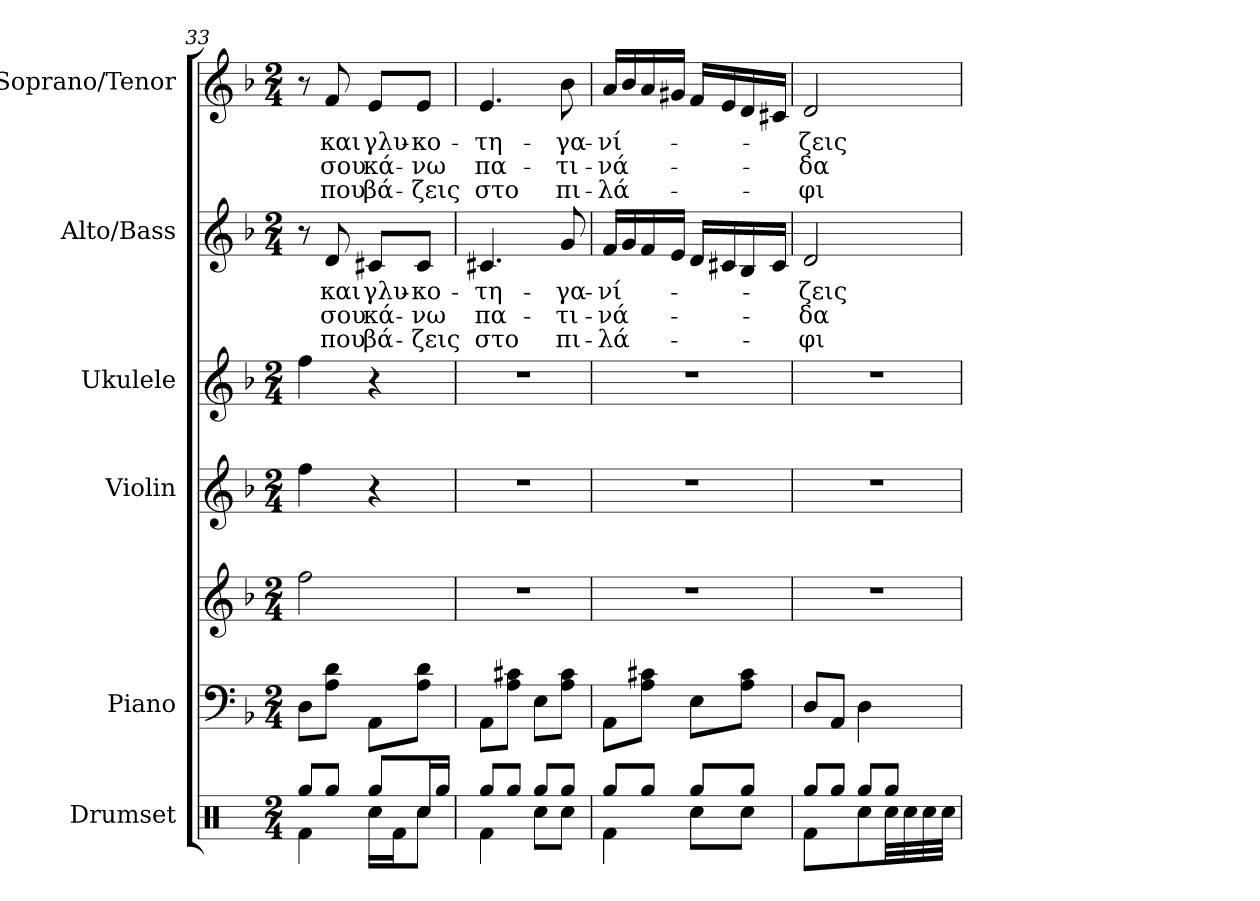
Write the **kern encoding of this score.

**kern	**kern	**kern	**kern	**kern	**kern	**text	**text	**text	**kern	**text	**text	**text
*part6	*part5	*part5	*part4	*part3	*part2	*part2	*part2	*part2	*part1	*part1	*part1	*part1
*staff7	*staff6	*staff5	*staff4	*staff3	*staff2	*staff2	*staff2	*staff2	*staff1	*staff1	*staff1	*staff1
*I"Drumset	*I"Piano	*	*I"Violin	*I"Ukulele	*I"Alto/Bass	*	*	*	*I"Soprano/Tenor	*	*	*
*I'D. Set	*I'Pno	*	*I'Vln.	*I'Uk.	*I'A/B	*	*	*	*I'S/T	*	*	*
*clefX	*clefF4	*clefG2	*clefG2	*clefG2	*clefG2	*	*	*	*clefG2	*	*	*
*k[]	*k[b-]	*k[b-]	*k[b-]	*k[b-]	*k[b-]	*	*	*	*k[b-]	*	*	*
*M2/4	*M2/4	*M2/4	*M2/4	*M2/4	*M2/4	*	*	*	*M2/4	*	*	*
=33	=33	=33	=33	=33	=33	=33	=33	=33	=33	=33	=33	=33
*^	*	*	*	*	*	*	*	*	*	*	*	*
8Rgg/L	4Rf\	8D\L	2ff\	4ff\	4ff\	8r	.	.	.	8r	.	.	.
!	!	!	!	!	!	!	!LO:LY:b	!LO:LY:b	!LO:LY:b	!	!LO:LY:b	!LO:LY:b	!LO:LY:b
8Rgg/J	.	8A\ 8d\J	.	.	.	8d/	και	σου	που	8f/	και	σου	που
!	!	!	!	!	!	!	!LO:LY:b	!LO:LY:b	!LO:LY:b	!	!LO:LY:b	!LO:LY:b	!LO:LY:b
8Rgg/L	16Rcc\LL	8AA\L	.	4r	4r	8c#X/L	γλυ-	κά-	βά-	8e/L	γλυ-	κά-	βά-
.	16Rf\J	.	.	.	.	.	.	.	.	.	.	.	.
!	!	!	!	!	!	!	!LO:LY:b	!LO:LY:b	!LO:LY:b	!	!LO:LY:b	!LO:LY:b	!LO:LY:b
16Rcc/L	8Rcc\J	8A\ 8d\J	.	.	.	8c#/J	-κο-	-νω	-ζεις	8e/J	-κο-	-νω	-ζεις
16Rgg/JJ	.	.	.	.	.	.	.	.	.	.	.	.	.
=34	=34	=34	=34	=34	=34	=34	=34	=34	=34	=34	=34	=34	=34
!	!	!	!	!	!	!	!LO:LY:b	!LO:LY:b	!LO:LY:b	!	!LO:LY:b	!LO:LY:b	!LO:LY:b
8Rgg/L	4Rf\	8AA\L	2r	2r	2r	4.c#X/	-τη-	πα-	στο	4.e/	-τη-	πα-	στο
8Rgg/J	.	8A\ 8c#X\J	.	.	.	.	.	.	.	.	.	.	.
8Rgg/L	8Rcc\L	8E\L	.	.	.	.	.	.	.	.	.	.	.
!	!	!	!	!	!	!	!LO:LY:b	!LO:LY:b	!LO:LY:b	!	!LO:LY:b	!LO:LY:b	!LO:LY:b
8Rgg/J	8Rcc\J	8A\ 8c#\J	.	.	.	8g/	-γα-	-τι-	πι-	8b-\	-γα-	-τι-	πι-
=35	=35	=35	=35	=35	=35	=35	=35	=35	=35	=35	=35	=35	=35
!	!	!	!	!	!	!	!LO:LY:b	!LO:LY:b	!LO:LY:b	!	!LO:LY:b	!LO:LY:b	!LO:LY:b
8Rgg/L	4Rf\	8AA\L	2r	2r	2r	16f/LL	-νί-	-νά-	-λά-	16a/LL	-νί-	-νά-	-λά-
.	.	.	.	.	.	16g/	.	.	.	16b-/	.	.	.
8Rgg/J	.	8A\ 8c#X\J	.	.	.	16f/	.	.	.	16a/	.	.	.
.	.	.	.	.	.	16e/JJ	.	.	.	16g#X/JJ	.	.	.
8Rgg/L	8Rcc\L	8E\L	.	.	.	16d/LL	.	.	.	16f/LL	.	.	.
.	.	.	.	.	.	16c#X/	.	.	.	16e/	.	.	.
8Rgg/J	8Rcc\J	8A\ 8c#\J	.	.	.	16B-/	.	.	.	16d/	.	.	.
.	.	.	.	.	.	16c#/JJ	.	.	.	16c#X/JJ	.	.	.
!!LO:LB:g=z
=36	=36	=36	=36	=36	=36	=36	=36	=36	=36	=36	=36	=36	=36
!	!	!	!	!	!	!	!LO:LY:b	!LO:LY:b	!LO:LY:b	!	!LO:LY:b	!LO:LY:b	!LO:LY:b
8Rgg/L	4Rf\	8D/L	2r	2r	2r	2d/	-ζεις	-δα	-φι	2d/	-ζεις	-δα	-φι
8Rgg/J	.	8AA/J	.	.	.	.	.	.	.	.	.	.	.
8Rgg/L	8Rcc\L	4D\	.	.	.	.	.	.	.	.	.	.	.
*tremolo	*	*	*	*	*	*	*	*	*	*	*	*	*
8Rgg/J	32Rcc\	.	.	.	.	.	.	.	.	.	.	.	.
.	32Rcc\	.	.	.	.	.	.	.	.	.	.	.	.
.	32Rcc\	.	.	.	.	.	.	.	.	.	.	.	.
.	32Rcc\JJJ	.	.	.	.	.	.	.	.	.	.	.	.
*Xtremolo	*	*	*	*	*	*	*	*	*	*	*	*	*
*v	*v	*	*	*	*	*	*	*	*	*	*	*	*
=	=	=	=	=	=	=	=	=	=	=	=	=
*-	*-	*-	*-	*-	*-	*-	*-	*-	*-	*-	*-	*-
